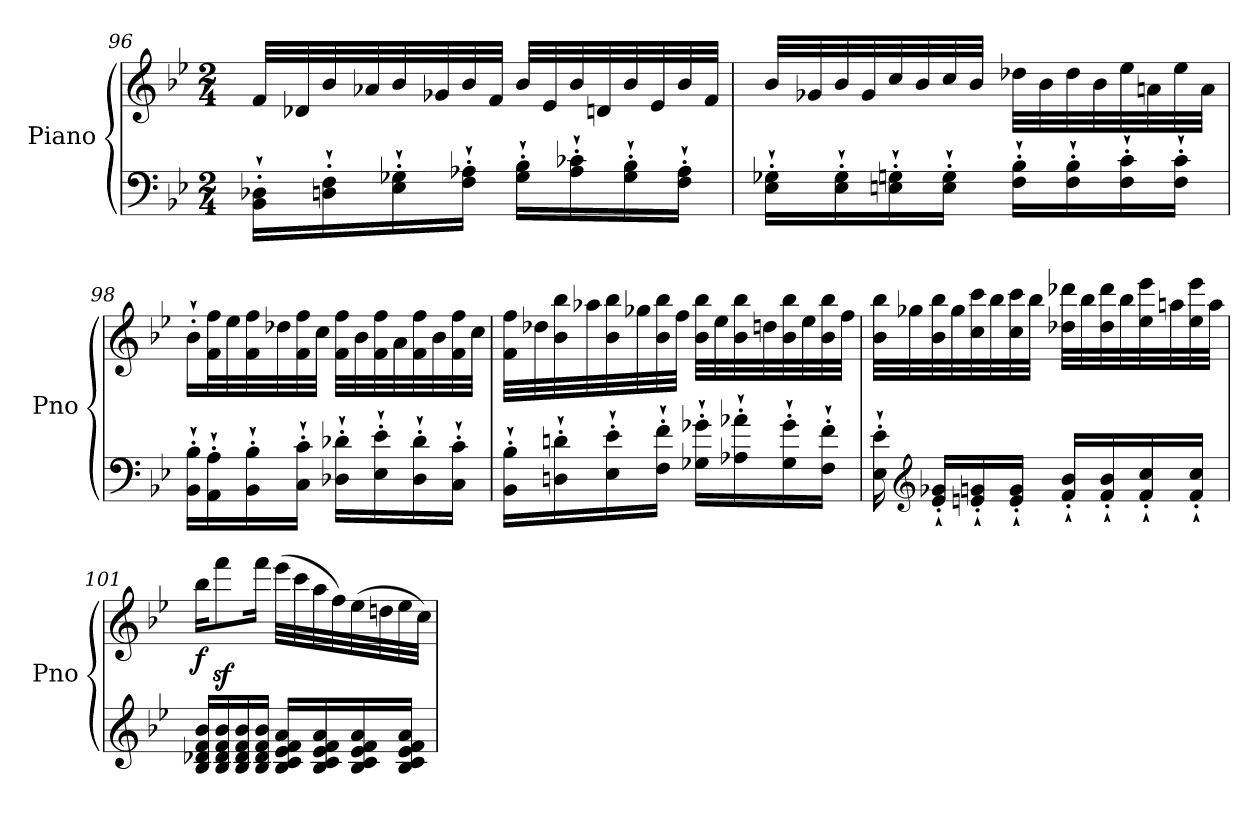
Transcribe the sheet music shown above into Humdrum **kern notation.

**kern	**kern	**dynam
*part1	*part1	*part1
*staff2	*staff1	*staff1/2
*I"Piano	*	*
*I'Pno	*	*
!!LO:LB:g=z
*clefF4	*clefG2	*
*k[b-e-]	*k[b-e-]	*
*M2/4	*M2/4	*
=96	=96	=96
16BB-\`' 16D-X\`'LL	32f/LLL	.
.	32d-X/	.
16Dn\`' 16F\`'	32b-/	.
.	32a-X/	.
16E-\`' 16G-X\`'	32b-/	.
.	32g-X/	.
16F\`' 16A-X\`'JJ	32b-/	.
.	32f/JJJ	.
16G-\`' 16B-\`'LL	32b-/LLL	.
.	32e-/	.
16A-\`' 16c-X\`'	32b-/	.
.	32dn/	.
16G-\`' 16B-\`'	32b-/	.
.	32e-/	.
16F\`' 16A-\`'JJ	32b-/	.
.	32f/JJJ	.
=97	=97	=97
16E-\`' 16G-X\`'LL	32b-/LLL	.
.	32g-X/	.
16E-\`' 16G-\`'	32b-/	.
.	32g-/	.
16En\`' 16Gn\`'	32cc/	.
.	32b-/	.
16E\`' 16G\`'JJ	32cc/	.
.	32b-/JJJ	.
16F\`' 16B-\`'LL	32dd-X\LLL	.
.	32b-\	.
16F\`' 16B-\`'	32dd-\	.
.	32b-\	.
16F\`' 16c\`'	32ee-\	.
.	32an\	.
16F\`' 16c\`'JJ	32ee-\	.
.	32a\JJJ	.
!!LO:LB:g=z
=98	=98	=98
16BB-\`' 16B-\`'LL	16b-`'\LL	.
!	!	!LO:DY:b
16AA\`' 16A\`'	32f\ 32ff\L	other-dynamics
.	32ee-\	.
16BB-\`' 16B-\`'	32f\ 32ff\	.
.	32dd-X\	.
16C\`' 16c\`'JJ	32f\ 32ff\	.
.	32cc\JJJ	.
16D-X\`' 16d-X\`'LL	32f\ 32ff\LLL	.
.	32b-\	.
16E-\`' 16e-\`'	32f\ 32ff\	.
.	32a\	.
16D-\`' 16d-\`'	32f\ 32ff\	.
.	32b-\	.
16C\`' 16c\`'JJ	32f\ 32ff\	.
.	32cc\JJJ	.
!!LO:PB:g=z
=99	=99	=99
16BB-\`' 16B-\`'LL	32f\ 32ff\LLL	.
.	32dd-X\	.
16Dn\`' 16dn\`'	32b-\ 32bb-\	.
.	32aa-X\	.
16E-\`' 16e-\`'	32b-\ 32bb-\	.
.	32gg-X\	.
16F\`' 16f\`'JJ	32b-\ 32bb-\	.
.	32ff\JJJ	.
16G-X\`' 16g-X\`'LL	32b-\ 32bb-\LLL	.
.	32ee-\	.
16A-X\`' 16a-X\`'	32b-\ 32bb-\	.
.	32ddn\	.
16G-\`' 16g-\`'	32b-\ 32bb-\	.
.	32ee-\	.
16F\`' 16f\`'JJ	32b-\ 32bb-\	.
.	32ff\JJJ	.
=100	=100	=100
16E-\`' 16e-\`'	32b-\ 32bb-\LLL	.
.	32gg-X\	.
*clefG2	*	*
16e-/`' 16g-X/`'LL	32b-\ 32bb-\	.
.	32gg-\	.
16en/`' 16gn/`'	32cc\ 32ccc\	.
.	32bb-\	.
16e/`' 16g/`'JJ	32cc\ 32ccc\	.
.	32bb-\JJJ	.
16f/`' 16b-/`'LL	32dd-X\ 32ddd-X\LLL	.
.	32bb-\	.
16f/`' 16b-/`'	32dd-\ 32ddd-\	.
.	32bb-\	.
16f/`' 16cc/`'	32ee-\ 32eee-\	.
.	32aan\	.
16f/`' 16cc/`'JJ	32ee-\ 32eee-\	.
.	32aa\JJJ	.
!!LO:LB:g=z
=101	=101	=101
!	!	!LO:DY:b
16B-/ 16d-X/ 16f/ 16b-/LL	16bb-\KL	f
16B-/ 16d-/ 16f/ 16b-/	8fffz<\	.
16B-/ 16d-/ 16f/ 16b-/	.	.
16B-/ 16d-/ 16f/ 16b-/JJ	16fff\Jk	.
16B-/ 16c/ 16e-/ 16f/ 16a/LL	(32eee-\LLL	.
.	32ccc\	.
16B-/ 16c/ 16e-/ 16f/ 16a/	32aa\	.
.	32ff\)	.
16B-/ 16c/ 16e-/ 16f/ 16a/	(32ee-\	.
.	32ddn\	.
16B-/ 16c/ 16e-/ 16f/ 16a/JJ	32ee-\	.
.	32cc\JJJ)	.
=	=	=
*-	*-	*-
